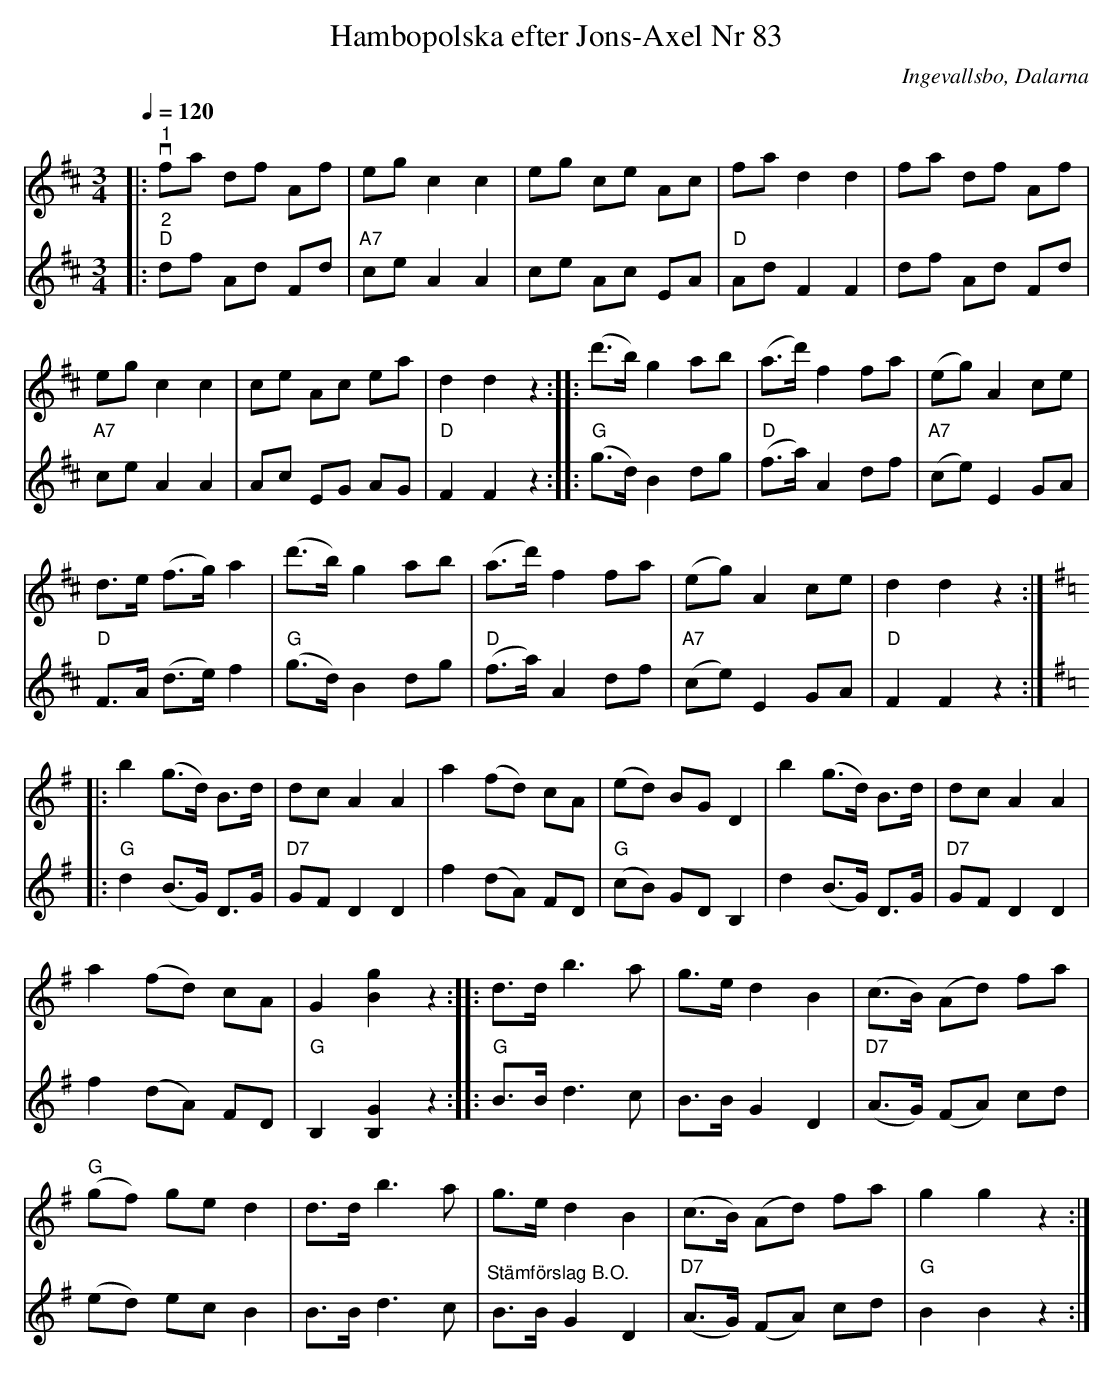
X:1
T:Hambopolska efter Jons-Axel Nr 83
O:Ingevallsbo, Dalarna
L:1/8
Q:1/4=120
M:3/4
K:D
V:1
|:"^1"v fa df Af | eg c2 c2 | eg ce Ac | fa d2 d2 | fa df Af |
eg c2 c2 | ce Ac ea | d2 d2 z2 :: (d'>b) g2 ab | (a>d') f2 fa | (eg) A2 ce |
d>e (f>g) a2 | (d'>b) g2 ab | (a>d') f2 fa | (eg) A2 ce | d2 d2 z2 ::
[K:G] b2 (g>d) B>d | dc A2 A2 | a2 (fd) cA | (ed) BG D2 | b2 (g>d) B>d | dc A2 A2 |
a2 (fd) cA | G2 [Bg]2 z2 :: d>d b3 a | g>e d2 B2 | (c>B) (Ad) fa |
"G" (gf) ge d2 | d>d b3 a | g>e d2 B2 | (c>B) (Ad) fa | g2 g2 z2 :|
V:2
|:"^2" "D" df Ad Fd | "A7" ce A2 A2 | ce Ac EA | "D" Ad F2 F2 | df Ad Fd |
"A7" ce A2 A2 | Ac EG AG | "D" F2 F2 z2 :: "G" (g>d) B2 dg | "D" (f>a) A2 df | "A7" (ce) E2 GA |
"D" F>A (d>e) f2 | "G" (g>d) B2 dg | "D" (f>a) A2 df | "A7" (ce) E2 GA | "D" F2 F2 z2 ::
[K:G]"G" d2 (B>G) D>G |"D7" GF D2 D2 | f2 (dA) FD |"G" (cB) GD B,2 |
d2 (B>G) D>G |"D7" GF D2 D2 | f2 (dA) FD |"G" B,2 [B,G]2 z2 ::"G" B>B d3 c | B>B G2 D2 |
"D7" (A>G) (FA) cd | (ed) ec B2 | B>B d3 c | "^Stämförslag B.O." B>B G2 D2 |"D7" (A>G) (FA) cd | "G" B2 B2 z2 :|
